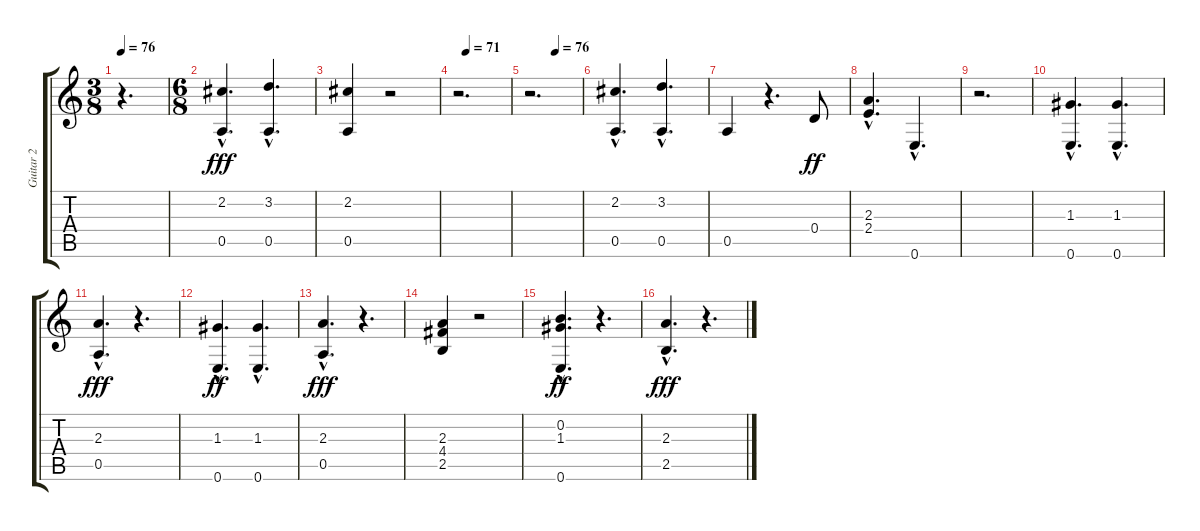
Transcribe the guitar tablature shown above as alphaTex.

\track ("Guitar 2" "Guitar 2") {instrument acousticguitarnylon}
\staff {score tabs}
\tuning (E4 B3 G3 D3 A2 E2) {hide}
\ts (3 8)
\tempo 76
\clef g2
\ks c
r.4{d dy fff instrument acousticguitarnylon} |
\ts (6 8)
(2.2{hac} 0.5{hac}).4{d} (3.2{hac} 0.5{hac}).4{d} |
(2.2 0.5).4 r.2 |
\tempo (71 0.16666666666666666)
r.2{d} |
\tempo (76 0.5)
r.2{d} |
(2.2{hac} 0.5{hac}).4{d} (3.2{hac} 0.5{hac}).4{d} |
0.5.4 r.4{d} 0.4.8{dy ff} |
(2.3{hac} 2.4{hac}).4{d} 0.6{hac}.4{d} |
r.2{d} |
(1.3{hac} 0.6{hac}).4{d} (1.3{hac} 0.6{hac}).4{d} |
(2.3{hac} 0.5{hac}).4{d dy fff} r.4{d} |
(1.3{hac} 0.6{hac}).4{d dy ff} (1.3{hac} 0.6{hac}).4{d} |
(2.3{hac} 0.5{hac}).4{d dy fff} r.4{d} |
(2.3 4.4 2.5).4 r.2 |
(0.2{hac} 1.3{hac} 0.6{hac}).4{d dy ff} r.4{d} |
(2.3{hac} 2.5{hac}).4{d dy fff} r.4{d}
